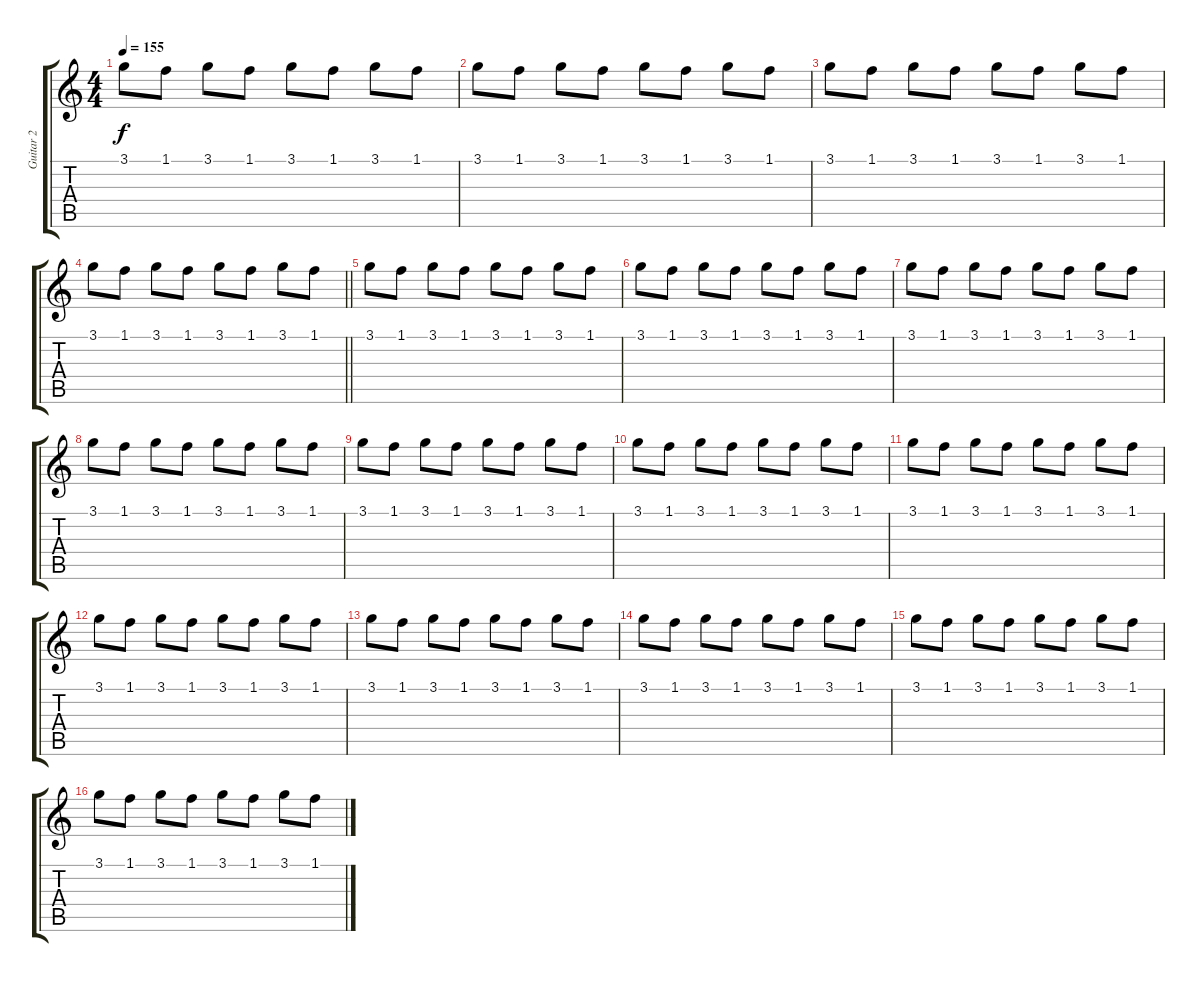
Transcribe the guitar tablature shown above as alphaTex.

\track ("Guitar 2" "Guitar 2") {instrument overdrivenguitar}
\staff {score tabs}
\tuning (E4 B3 G3 D3 A2 E2) {hide}
\ts (4 4)
\tempo 155
\clef g2
\ks c
3.1.8{dy f} 1.1.8 3.1.8 1.1.8 3.1.8 1.1.8 3.1.8 1.1.8 |
3.1.8 1.1.8 3.1.8 1.1.8 3.1.8 1.1.8 3.1.8 1.1.8 |
3.1.8 1.1.8 3.1.8 1.1.8 3.1.8 1.1.8 3.1.8 1.1.8 |
\barLineRight lightlight
3.1.8 1.1.8 3.1.8 1.1.8 3.1.8 1.1.8 3.1.8 1.1.8 |
3.1.8 1.1.8 3.1.8 1.1.8 3.1.8 1.1.8 3.1.8 1.1.8 |
3.1.8 1.1.8 3.1.8 1.1.8 3.1.8 1.1.8 3.1.8 1.1.8 |
3.1.8 1.1.8 3.1.8 1.1.8 3.1.8 1.1.8 3.1.8 1.1.8 |
3.1.8 1.1.8 3.1.8 1.1.8 3.1.8 1.1.8 3.1.8 1.1.8 |
3.1.8 1.1.8 3.1.8 1.1.8 3.1.8 1.1.8 3.1.8 1.1.8 |
3.1.8 1.1.8 3.1.8 1.1.8 3.1.8 1.1.8 3.1.8 1.1.8 |
3.1.8 1.1.8 3.1.8 1.1.8 3.1.8 1.1.8 3.1.8 1.1.8 |
3.1.8 1.1.8 3.1.8 1.1.8 3.1.8 1.1.8 3.1.8 1.1.8 |
3.1.8 1.1.8 3.1.8 1.1.8 3.1.8 1.1.8 3.1.8 1.1.8 |
3.1.8 1.1.8 3.1.8 1.1.8 3.1.8 1.1.8 3.1.8 1.1.8 |
3.1.8 1.1.8 3.1.8 1.1.8 3.1.8 1.1.8 3.1.8 1.1.8 |
3.1.8 1.1.8 3.1.8 1.1.8 3.1.8 1.1.8 3.1.8 1.1.8
